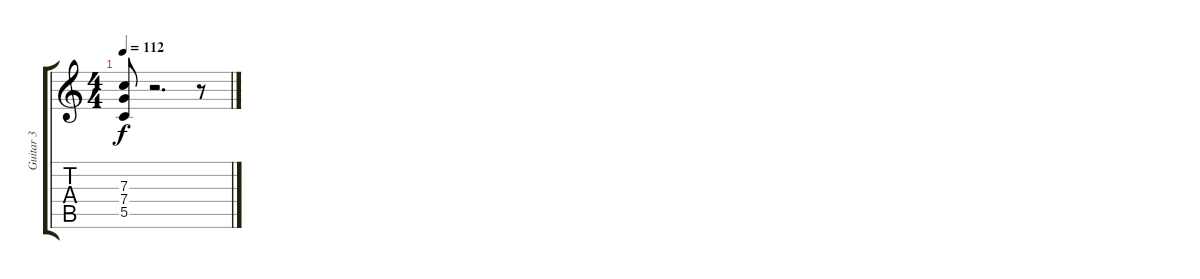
\track ("Guitar 3" "Guitar 3") {instrument distortionguitar}
\staff {score tabs}
\tuning (D4 A3 F3 C3 G2 C2) {hide}
\ts (4 4)
\tempo 112
\clef g2
\ks c
(7.3 7.4 5.5).8{dy f} r.2{d} r.8
